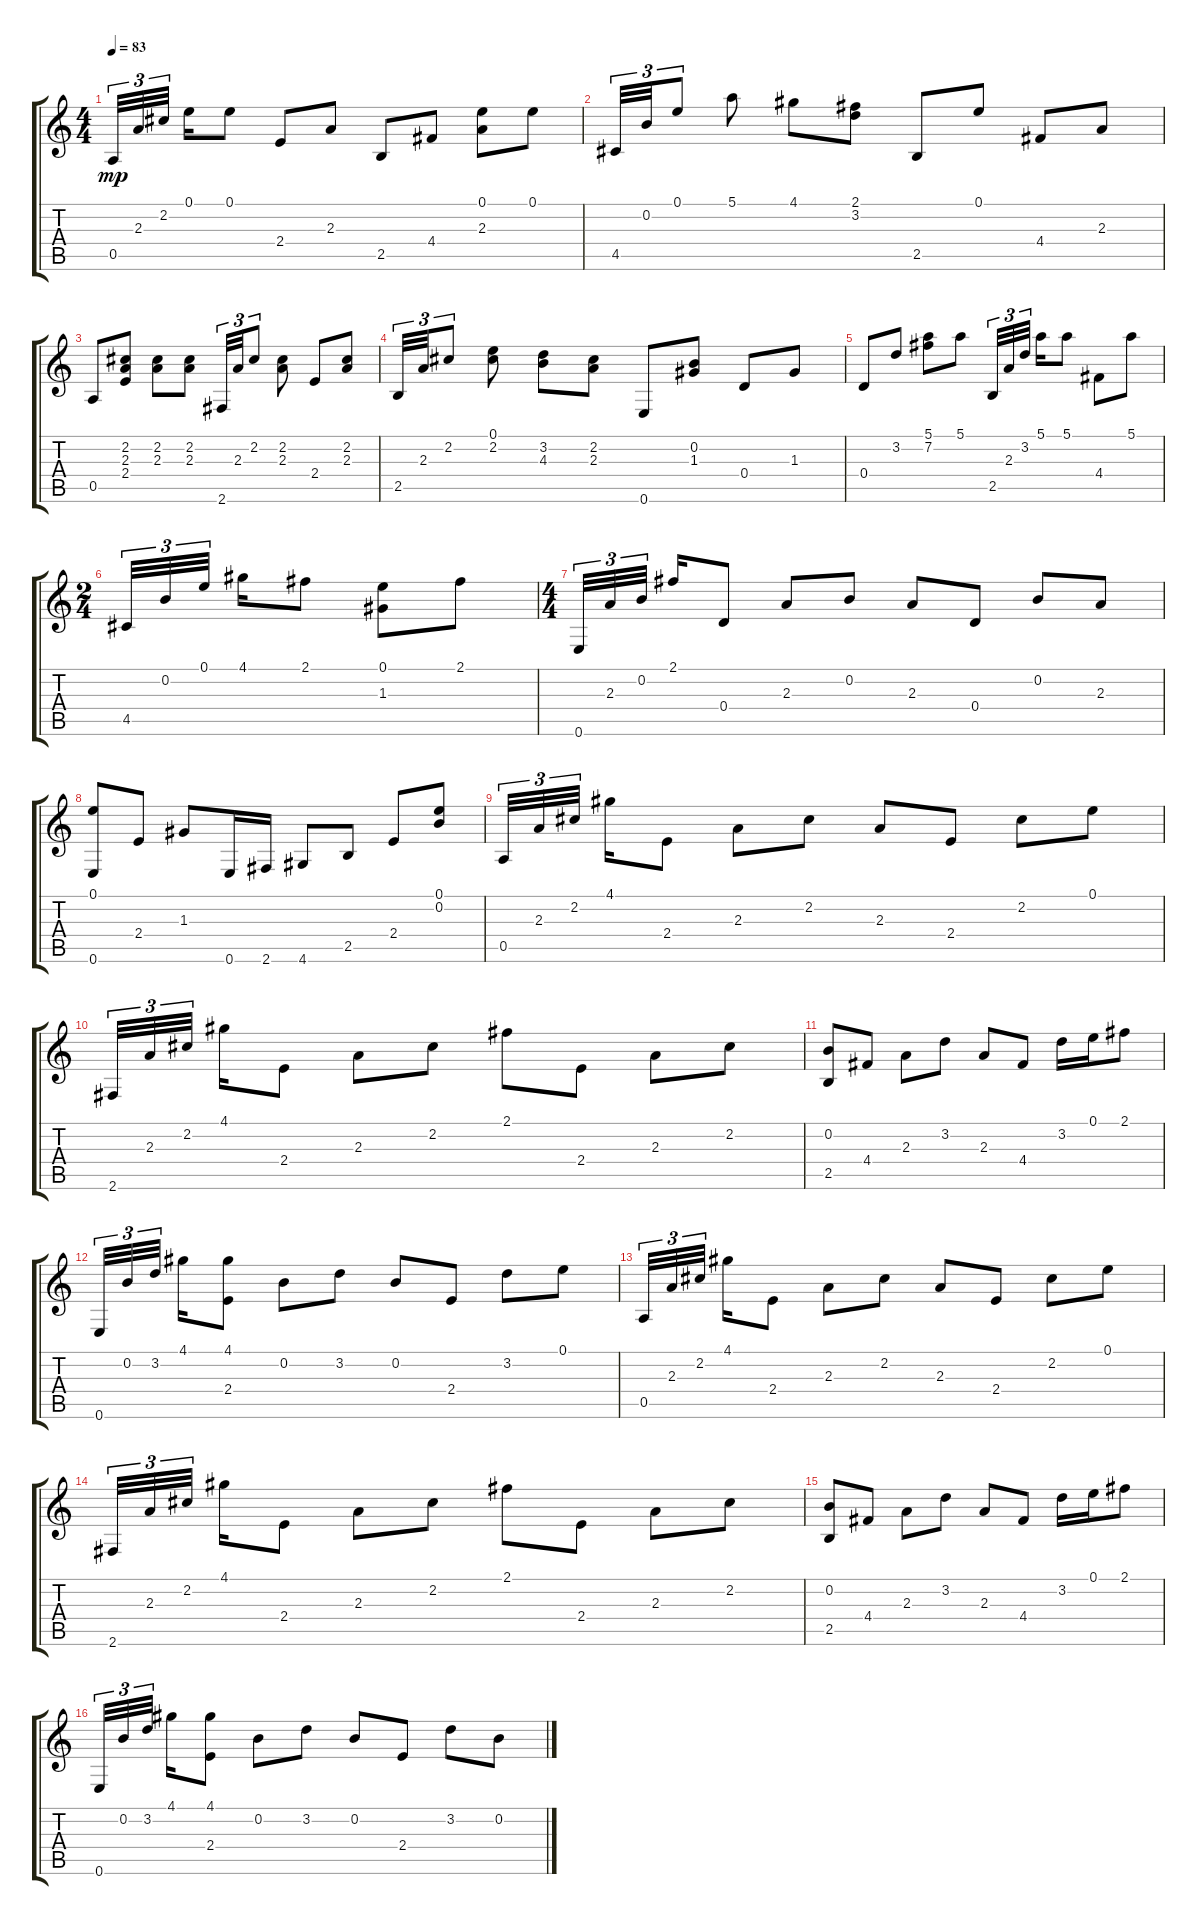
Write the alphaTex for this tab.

\track "" {instrument acousticguitarnylon}
\staff {score tabs}
\tuning (E4 B3 G3 D3 A2 E2) {hide}
\ts (4 4)
\tempo 83
\clef g2
\ks c
0.5.32{tu (3 2) dy mp} 2.3.32{tu (3 2)} 2.2.32{tu (3 2) beam splitsecondary} 0.1.16 0.1.8 2.4.8 2.3.8 2.5.8 4.4.8 (0.1 2.3).8 0.1.8 |
4.5.32{tu (3 2)} 0.2.32{tu (3 2)} 0.1.8{tu (3 2)} 5.1.8 4.1.8 (2.1 3.2).8 2.5.8 0.1.8 4.4.8 2.3.8 |
0.5.8 (2.2 2.3 2.4).8 (2.2 2.3).8 (2.2 2.3).8 2.6.32{tu (3 2)} 2.3.32{tu (3 2)} 2.2.8{tu (3 2)} (2.2 2.3).8 2.4.8 (2.2 2.3).8 |
2.5.32{tu (3 2)} 2.3.32{tu (3 2)} 2.2.8{tu (3 2)} (0.1 2.2).8 (3.2 4.3).8 (2.2 2.3).8 0.6.8 (0.2 1.3).8 0.4.8 1.3.8 |
0.4.8 3.2.8 (5.1 7.2).8 5.1.8 2.5.32{tu (3 2)} 2.3.32{tu (3 2)} 3.2.32{tu (3 2) beam splitsecondary} 5.1.16 5.1.8 4.4.8 5.1.8 |
\ts (2 4)
4.5.32{tu (3 2)} 0.2.32{tu (3 2)} 0.1.32{tu (3 2) beam splitsecondary} 4.1.16 2.1.8 (0.1 1.3).8 2.1.8 |
\ts (4 4)
0.6.32{tu (3 2)} 2.3.32{tu (3 2)} 0.2.32{tu (3 2) beam splitsecondary} 2.1.16 0.4.8 2.3.8 0.2.8 2.3.8 0.4.8 0.2.8 2.3.8 |
(0.1 0.6).8 2.4.8 1.3.8 0.6.16 2.6.16 4.6.8 2.5.8 2.4.8 (0.1 0.2).8 |
0.5.32{tu (3 2)} 2.3.32{tu (3 2)} 2.2.32{tu (3 2) beam splitsecondary} 4.1.16 2.4.8 2.3.8 2.2.8 2.3.8 2.4.8 2.2.8 0.1.8 |
2.6.32{tu (3 2)} 2.3.32{tu (3 2)} 2.2.32{tu (3 2) beam splitsecondary} 4.1.16 2.4.8 2.3.8 2.2.8 2.1.8 2.4.8 2.3.8 2.2.8 |
(0.2 2.5).8 4.4.8 2.3.8 3.2.8 2.3.8 4.4.8 3.2.16 0.1.16 2.1.8 |
0.6.32{tu (3 2)} 0.2.32{tu (3 2)} 3.2.32{tu (3 2) beam splitsecondary} 4.1.16 (4.1 2.4).8 0.2.8 3.2.8 0.2.8 2.4.8 3.2.8 0.1.8 |
0.5.32{tu (3 2)} 2.3.32{tu (3 2)} 2.2.32{tu (3 2) beam splitsecondary} 4.1.16 2.4.8 2.3.8 2.2.8 2.3.8 2.4.8 2.2.8 0.1.8 |
2.6.32{tu (3 2)} 2.3.32{tu (3 2)} 2.2.32{tu (3 2) beam splitsecondary} 4.1.16 2.4.8 2.3.8 2.2.8 2.1.8 2.4.8 2.3.8 2.2.8 |
(0.2 2.5).8 4.4.8 2.3.8 3.2.8 2.3.8 4.4.8 3.2.16 0.1.16 2.1.8 |
0.6.32{tu (3 2)} 0.2.32{tu (3 2)} 3.2.32{tu (3 2) beam splitsecondary} 4.1.16 (4.1 2.4).8 0.2.8 3.2.8 0.2.8 2.4.8 3.2.8 0.2.8
